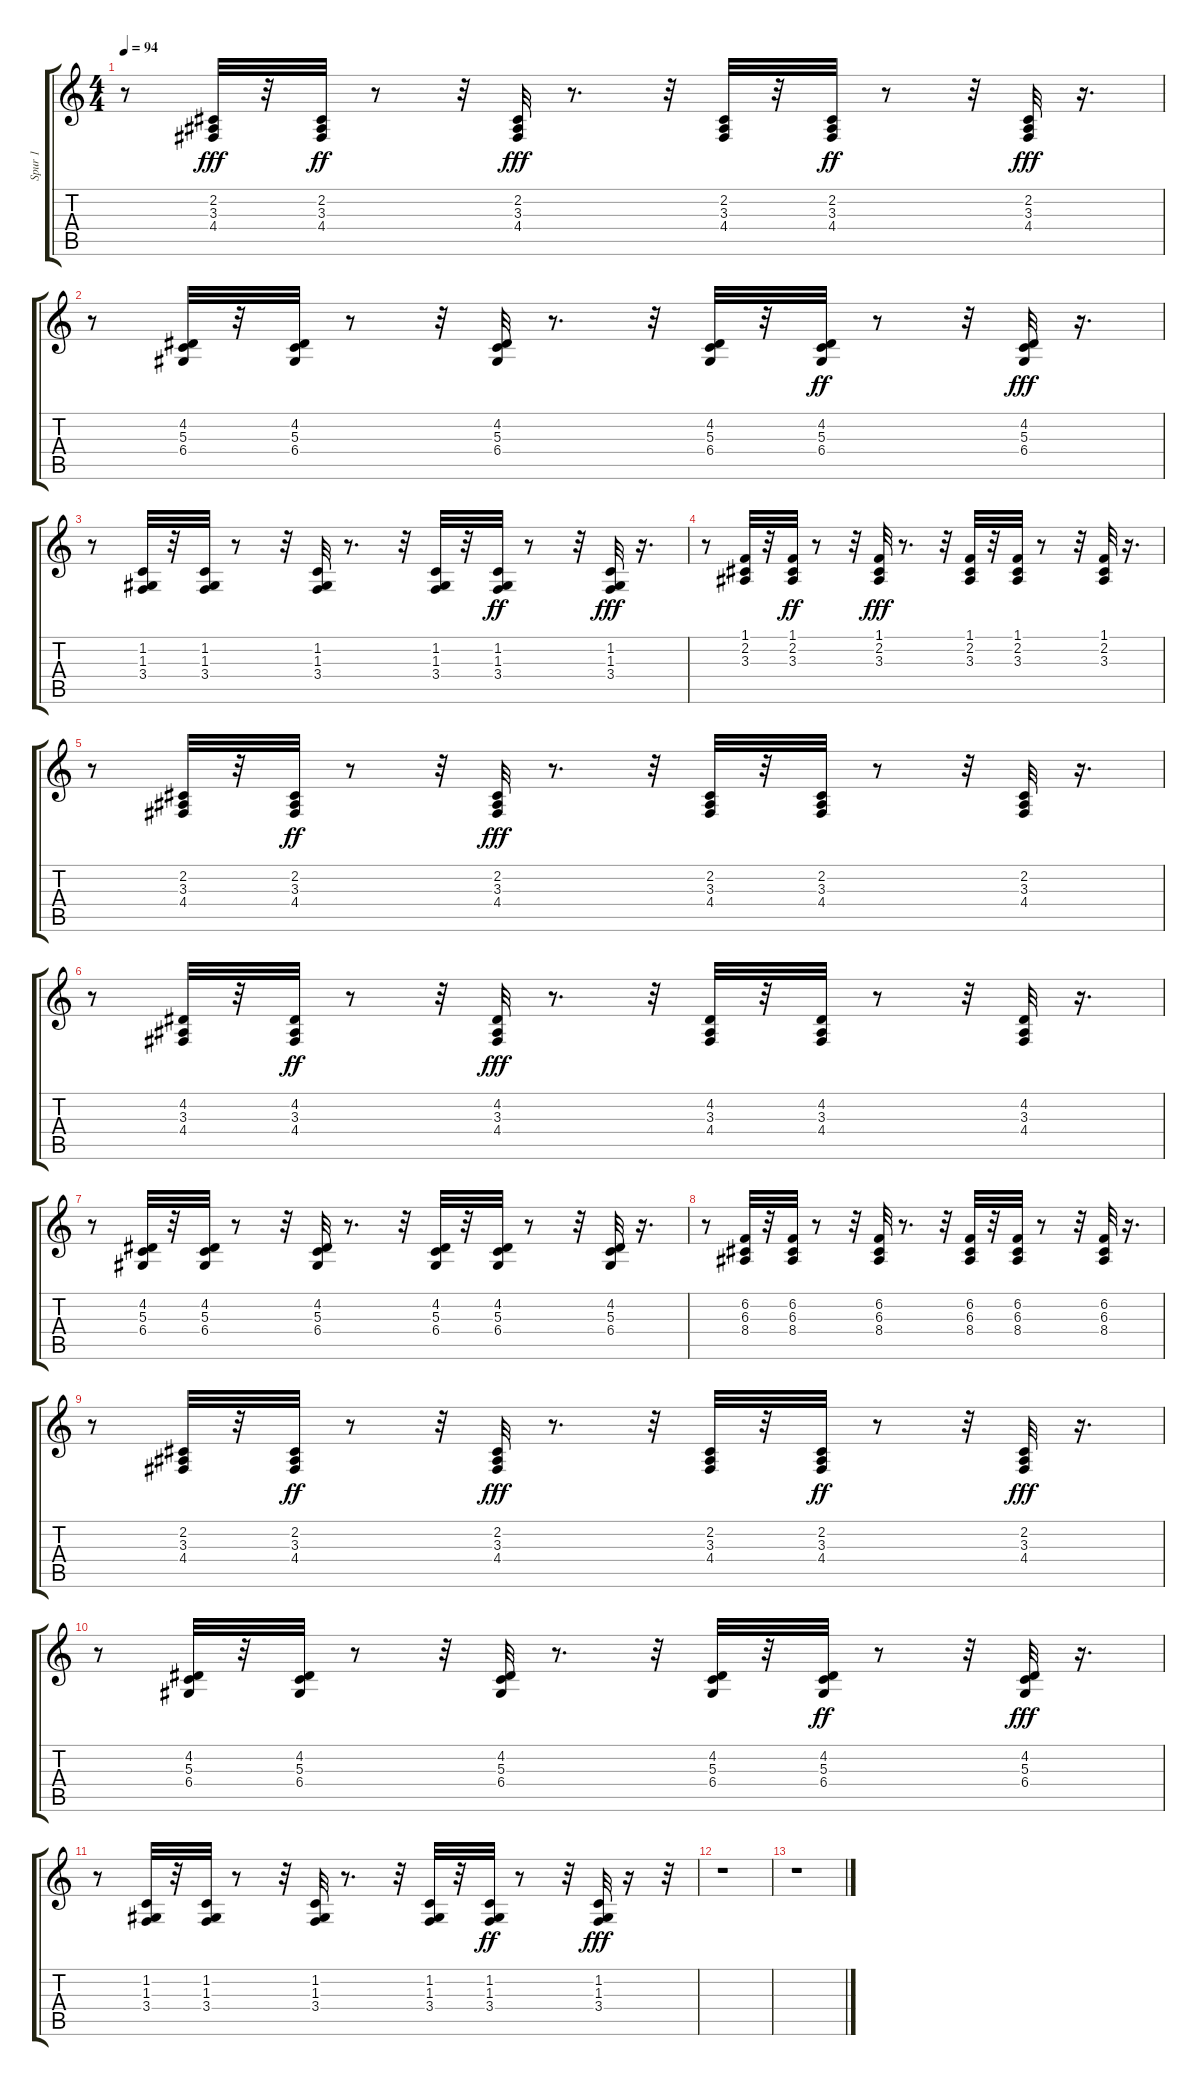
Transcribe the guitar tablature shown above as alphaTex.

\track ("Spur 1" "Spur 1") {instrument brightacousticpiano}
\staff {score tabs}
\tuning (E4 B3 G3 D3 A2 E2) {hide}
\ts (4 4)
\tempo 94
\clef g2
\ks c
r.8{dy fff} (2.2 3.3 4.4).32 r.32 (2.2 3.3 4.4).32{dy ff} r.8 r.32 (2.2 3.3 4.4).32{dy fff} r.8{d} r.32 (2.2 3.3 4.4).32 r.32 (2.2 3.3 4.4).32{dy ff} r.8 r.32 (2.2 3.3 4.4).32{dy fff} r.16{d} |
r.8 (4.2 5.3 6.4).32 r.32 (4.2 5.3 6.4).32 r.8 r.32 (4.2 5.3 6.4).32 r.8{d} r.32 (4.2 5.3 6.4).32 r.32 (4.2 5.3 6.4).32{dy ff} r.8 r.32 (4.2 5.3 6.4).32{dy fff} r.16{d} |
r.8 (1.2 1.3 3.4).32 r.32 (1.2 1.3 3.4).32 r.8 r.32 (1.2 1.3 3.4).32 r.8{d} r.32 (1.2 1.3 3.4).32 r.32 (1.2 1.3 3.4).32{dy ff} r.8 r.32 (1.2 1.3 3.4).32{dy fff} r.16{d} |
r.8 (1.1 2.2 3.3).32 r.32 (1.1 2.2 3.3).32{dy ff} r.8 r.32 (1.1 2.2 3.3).32{dy fff} r.8{d} r.32 (1.1 2.2 3.3).32 r.32 (1.1 2.2 3.3).32 r.8 r.32 (1.1 2.2 3.3).32 r.16{d} |
r.8 (2.2 3.3 4.4).32 r.32 (2.2 3.3 4.4).32{dy ff} r.8 r.32 (2.2 3.3 4.4).32{dy fff} r.8{d} r.32 (2.2 3.3 4.4).32 r.32 (2.2 3.3 4.4).32 r.8 r.32 (2.2 3.3 4.4).32 r.16{d} |
r.8 (4.2 3.3 4.4).32 r.32 (4.2 3.3 4.4).32{dy ff} r.8 r.32 (4.2 3.3 4.4).32{dy fff} r.8{d} r.32 (4.2 3.3 4.4).32 r.32 (4.2 3.3 4.4).32 r.8 r.32 (4.2 3.3 4.4).32 r.16{d} |
r.8 (4.2 5.3 6.4).32 r.32 (4.2 5.3 6.4).32 r.8 r.32 (4.2 5.3 6.4).32 r.8{d} r.32 (4.2 5.3 6.4).32 r.32 (4.2 5.3 6.4).32 r.8 r.32 (4.2 5.3 6.4).32 r.16{d} |
r.8 (6.2 6.3 8.4).32 r.32 (6.2 6.3 8.4).32 r.8 r.32 (6.2 6.3 8.4).32 r.8{d} r.32 (6.2 6.3 8.4).32 r.32 (6.2 6.3 8.4).32 r.8 r.32 (6.2 6.3 8.4).32 r.16{d} |
r.8 (2.2 3.3 4.4).32 r.32 (2.2 3.3 4.4).32{dy ff} r.8 r.32 (2.2 3.3 4.4).32{dy fff} r.8{d} r.32 (2.2 3.3 4.4).32 r.32 (2.2 3.3 4.4).32{dy ff} r.8 r.32 (2.2 3.3 4.4).32{dy fff} r.16{d} |
r.8 (4.2 5.3 6.4).32 r.32 (4.2 5.3 6.4).32 r.8 r.32 (4.2 5.3 6.4).32 r.8{d} r.32 (4.2 5.3 6.4).32 r.32 (4.2 5.3 6.4).32{dy ff} r.8 r.32 (4.2 5.3 6.4).32{dy fff} r.16{d} |
r.8 (1.2 1.3 3.4).32 r.32 (1.2 1.3 3.4).32 r.8 r.32 (1.2 1.3 3.4).32 r.8{d} r.32 (1.2 1.3 3.4).32 r.32 (1.2 1.3 3.4).32{dy ff} r.8 r.32 (1.2 1.3 3.4).32{dy fff} r.16 r.32 |
r.1 |
r.1
